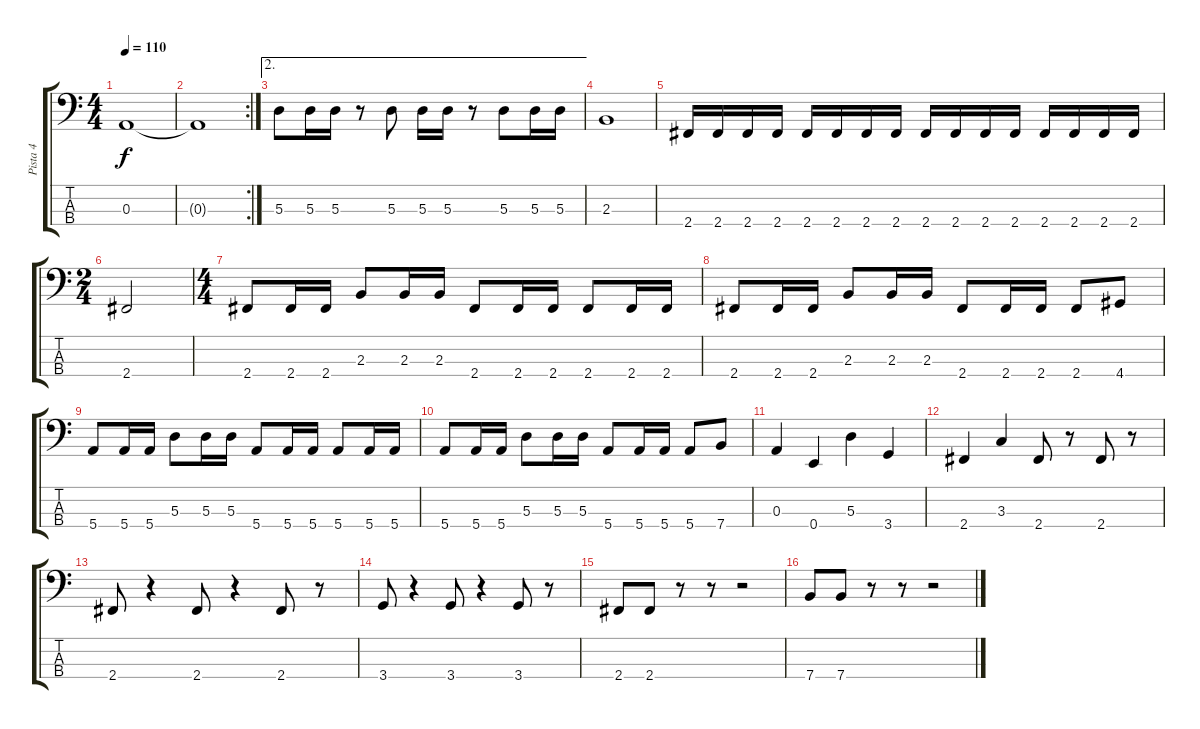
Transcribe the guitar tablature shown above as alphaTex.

\track ("Pista 4" "Pista 4") {instrument electricbasspick}
\staff {score tabs}
\tuning (G2 D2 A1 E1) {hide}
\ts (4 4)
\tempo 110
\clef f4
\ks c
0.3.1{dy f} |
\rc 2
0.3{t}.1 |
\ae 2
5.3.8 5.3.16 5.3.16 r.8 5.3.8 5.3.16 5.3.16 r.8 5.3.8 5.3.16 5.3.16 |
2.3.1 |
2.4.16 2.4.16 2.4.16 2.4.16 2.4.16 2.4.16 2.4.16 2.4.16 2.4.16 2.4.16 2.4.16 2.4.16 2.4.16 2.4.16 2.4.16 2.4.16 |
\ts (2 4)
2.4.2 |
\ts (4 4)
2.4.8 2.4.16 2.4.16 2.3.8 2.3.16 2.3.16 2.4.8 2.4.16 2.4.16 2.4.8 2.4.16 2.4.16 |
2.4.8 2.4.16 2.4.16 2.3.8 2.3.16 2.3.16 2.4.8 2.4.16 2.4.16 2.4.8 4.4.8 |
5.4.8 5.4.16 5.4.16 5.3.8 5.3.16 5.3.16 5.4.8 5.4.16 5.4.16 5.4.8 5.4.16 5.4.16 |
5.4.8 5.4.16 5.4.16 5.3.8 5.3.16 5.3.16 5.4.8 5.4.16 5.4.16 5.4.8 7.4.8 |
0.3.4 0.4.4 5.3.4 3.4.4 |
2.4.4 3.3.4 2.4.8 r.8 2.4.8 r.8 |
2.4.8 r.4 2.4.8 r.4 2.4.8 r.8 |
3.4.8 r.4 3.4.8 r.4 3.4.8 r.8 |
2.4.8 2.4.8 r.8 r.8 r.2 |
7.4.8 7.4.8 r.8 r.8 r.2
